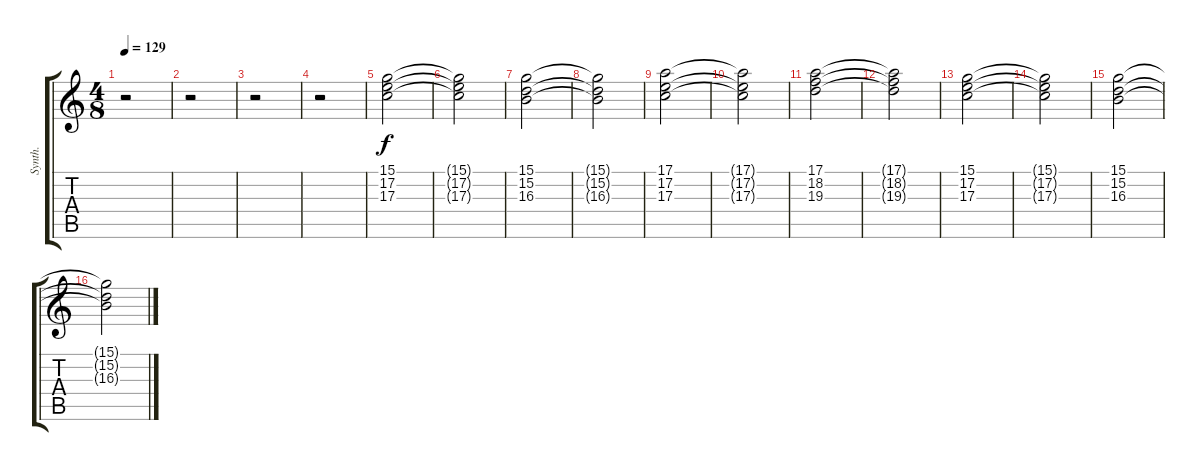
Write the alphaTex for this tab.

\track ("Synth." "Synth.") {instrument stringensemble2}
\staff {score tabs}
\tuning (E4 B3 G3 D3 A2 E2) {hide}
\ts (4 8)
\tempo 129
\clef g2
\ks c
r.2{dy f} |
r.2 |
r.2 |
r.2 |
(15.1 17.2 17.3).2 |
(15.1{t} 17.2{t} 17.3{t}).2 |
(15.1 15.2 16.3).2 |
(15.1{t} 15.2{t} 16.3{t}).2 |
(17.1 17.2 17.3).2 |
(17.1{t} 17.2{t} 17.3{t}).2 |
(17.1 18.2 19.3).2 |
(17.1{t} 18.2{t} 19.3{t}).2 |
(15.1 17.2 17.3).2 |
(15.1{t} 17.2{t} 17.3{t}).2 |
(15.1 15.2 16.3).2 |
(15.1{t} 15.2{t} 16.3{t}).2
